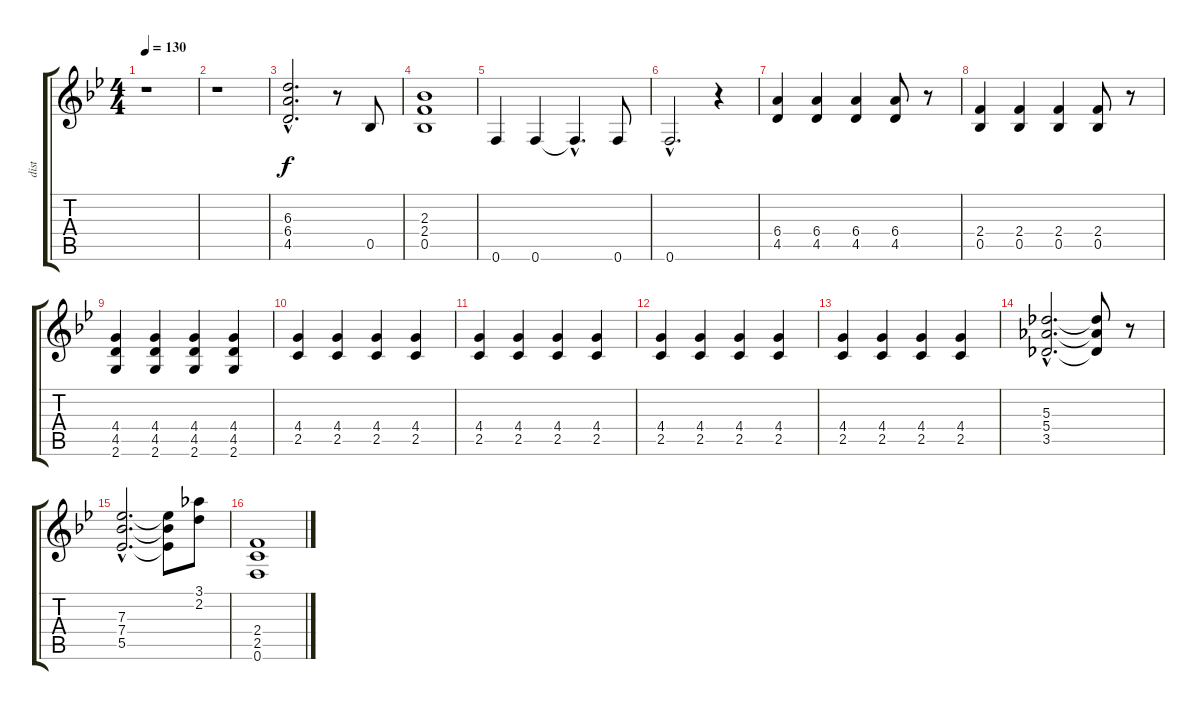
\track ("dist" "dist") {instrument distortionguitar}
\staff {score tabs}
\tuning (F4 C4 Ab3 Eb3 Bb2 F2) {hide}
\ts (4 4)
\tempo 130
\clef g2
\ks bb
r.1{dy f} |
r.1 |
(6.3{hac} 6.4{hac} 4.5{hac}).2{d} r.8 0.5.8 |
(2.3 2.4 0.5).1 |
0.6.4 0.6.4 0.6{hac t}.4{d} 0.6.8 |
0.6{hac}.2{d} r.4 |
(6.4 4.5).4 (6.4 4.5).4 (6.4 4.5).4 (6.4 4.5).8 r.8 |
(2.4 0.5).4 (2.4 0.5).4 (2.4 0.5).4 (2.4 0.5).8 r.8 |
(4.4 4.5 2.6).4 (4.4 4.5 2.6).4 (4.4 4.5 2.6).4 (4.4 4.5 2.6).4 |
(4.4 2.5).4 (4.4 2.5).4 (4.4 2.5).4 (4.4 2.5).4 |
(4.4 2.5).4 (4.4 2.5).4 (4.4 2.5).4 (4.4 2.5).4 |
(4.4 2.5).4 (4.4 2.5).4 (4.4 2.5).4 (4.4 2.5).4 |
(4.4 2.5).4 (4.4 2.5).4 (4.4 2.5).4 (4.4 2.5).4 |
(5.3{hac} 5.4{hac} 3.5{hac}).2{d} (5.3{t} 5.4{t} 3.5{t}).8 r.8 |
(7.3{hac} 7.4{hac} 5.5{hac}).2{d} (7.3{t} 7.4{t} 5.5{t}).8 (3.1 2.2).8 |
(2.4 2.5 0.6).1
